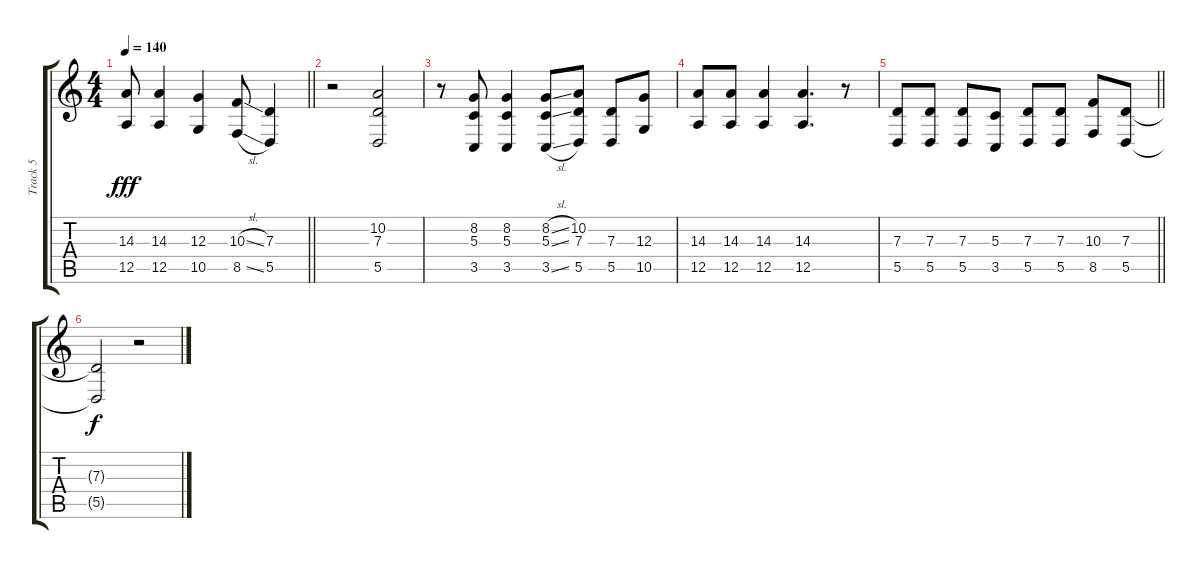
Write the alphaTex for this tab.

\track ("Track 5" "Track 5") {instrument tenorsax}
\staff {score tabs}
\tuning (E4 B3 G3 D3 A2 E2) {hide}
\ts (4 4)
\tempo 140
\clef g2
\barLineRight lightlight
\ks c
(14.3 12.5).8{dy fff} (14.3 12.5).4 (12.3 10.5).4 (10.3{sl} 8.5{sl}).8 (7.3 5.5).4 |
r.2 (10.2 7.3 5.5).2 |
r.8 (8.2 5.3 3.5).8 (8.2 5.3 3.5).4 (8.2{sl} 5.3{sl} 3.5{sl}).8 (10.2 7.3 5.5).8 (7.3 5.5).8 (12.3 10.5).8 |
(14.3 12.5).8 (14.3 12.5).8 (14.3 12.5).4 (14.3 12.5).4{d} r.8 |
\barLineRight lightlight
(7.3 5.5).8 (7.3 5.5).8 (7.3 5.5).8 (5.3 3.5).8 (7.3 5.5).8 (7.3 5.5).8 (10.3 8.5).8 (7.3 5.5).8 |
(7.3{t} 5.5{t}).2{dy f} r.2
